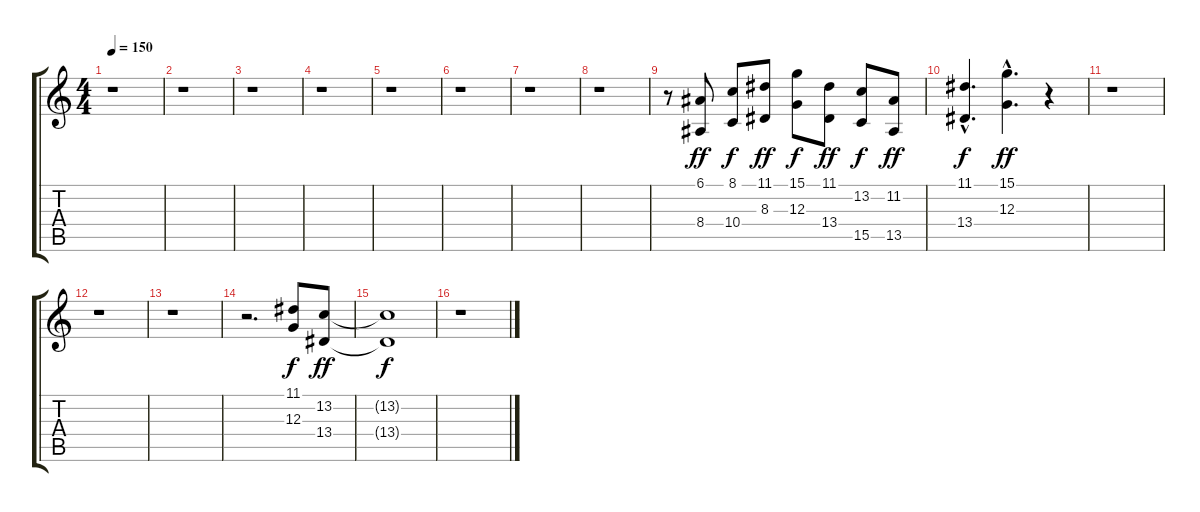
\track "" {instrument brasssection}
\staff {score tabs}
\tuning (E4 B3 G3 D3 A2 E2) {hide}
\ts (4 4)
\tempo 150
\clef g2
\ks c
r.1{dy ff} |
r.1 |
r.1 |
r.1 |
r.1 |
r.1 |
r.1 |
r.1 |
r.8 (6.1 8.4).8 (8.1 10.4).8{dy f} (11.1 8.3).8{dy ff} (15.1 12.3).8{dy f} (11.1 13.4).8{dy ff} (13.2 15.5).8{dy f} (11.2 13.5).8{dy ff} |
(11.1{hac} 13.4{hac}).4{d dy f} (15.1{hac} 12.3{hac}).4{d dy ff} r.4 |
r.1 |
r.1 |
r.1 |
r.2{d} (11.1 12.3).8{dy f} (13.2 13.4).8{dy ff} |
(13.2{t} 13.4{t}).1{dy f} |
r.1
